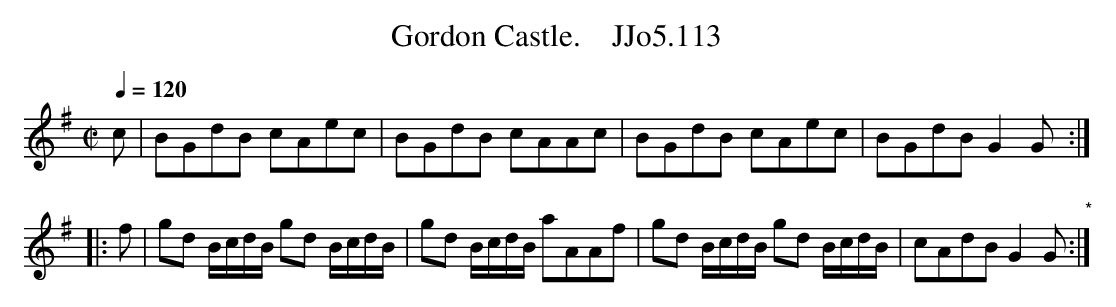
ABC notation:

X:1
T:Gordon Castle.    JJo5.113
Q:1/4=120
M:C|
L:1/8
K:G
c|BGdB cAec|BGdB cAAc|BGdB cAec|BGdB G2 G :|
|:f|gd B/c/d/B/ gd B/c/d/B/|gd B/c/d/B/ aAAf|gd B/c/d/B/ gd B/c/d/B/|cAdB G2G "*":|
